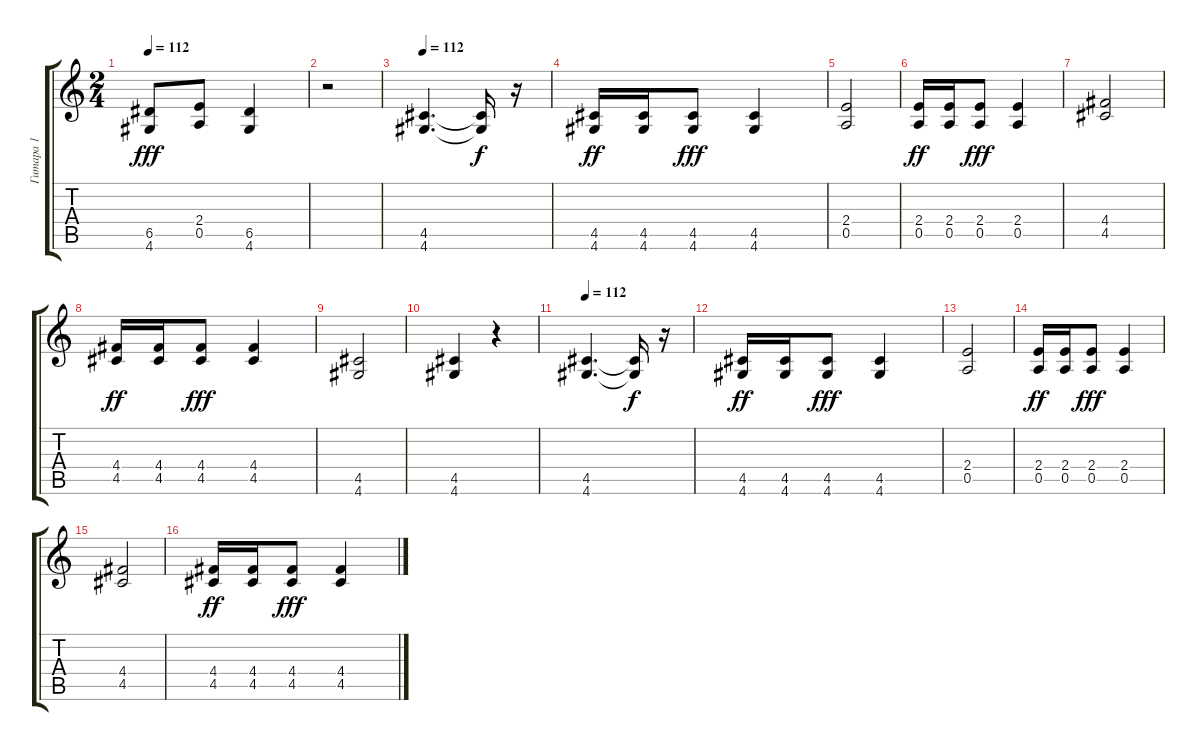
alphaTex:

\track ("Гитара 1" "Гитара 1") {instrument distortionguitar}
\staff {score tabs}
\tuning (E4 B3 G3 D3 A2 E2) {hide}
\ts (2 4)
\tempo 112
\clef g2
\ks c
(6.5 4.6).8{dy fff} (2.4 0.5).8 (6.5 4.6).4 |
r.2 |
\tempo 112
(4.5 4.6).4{d} (4.5{t} 4.6{t}).16{dy f} r.16 |
(4.5 4.6).16{dy ff} (4.5 4.6).16 (4.5 4.6).8{dy fff} (4.5 4.6).4 |
(2.4 0.5).2 |
(2.4 0.5).16{dy ff} (2.4 0.5).16 (2.4 0.5).8{dy fff} (2.4 0.5).4 |
(4.4 4.5).2 |
(4.4 4.5).16{dy ff} (4.4 4.5).16 (4.4 4.5).8{dy fff} (4.4 4.5).4 |
(4.5 4.6).2 |
(4.5 4.6).4 r.4 |
\tempo 112
(4.5 4.6).4{d} (4.5{t} 4.6{t}).16{dy f} r.16 |
(4.5 4.6).16{dy ff} (4.5 4.6).16 (4.5 4.6).8{dy fff} (4.5 4.6).4 |
(2.4 0.5).2 |
(2.4 0.5).16{dy ff} (2.4 0.5).16 (2.4 0.5).8{dy fff} (2.4 0.5).4 |
(4.4 4.5).2 |
(4.4 4.5).16{dy ff} (4.4 4.5).16 (4.4 4.5).8{dy fff} (4.4 4.5).4
